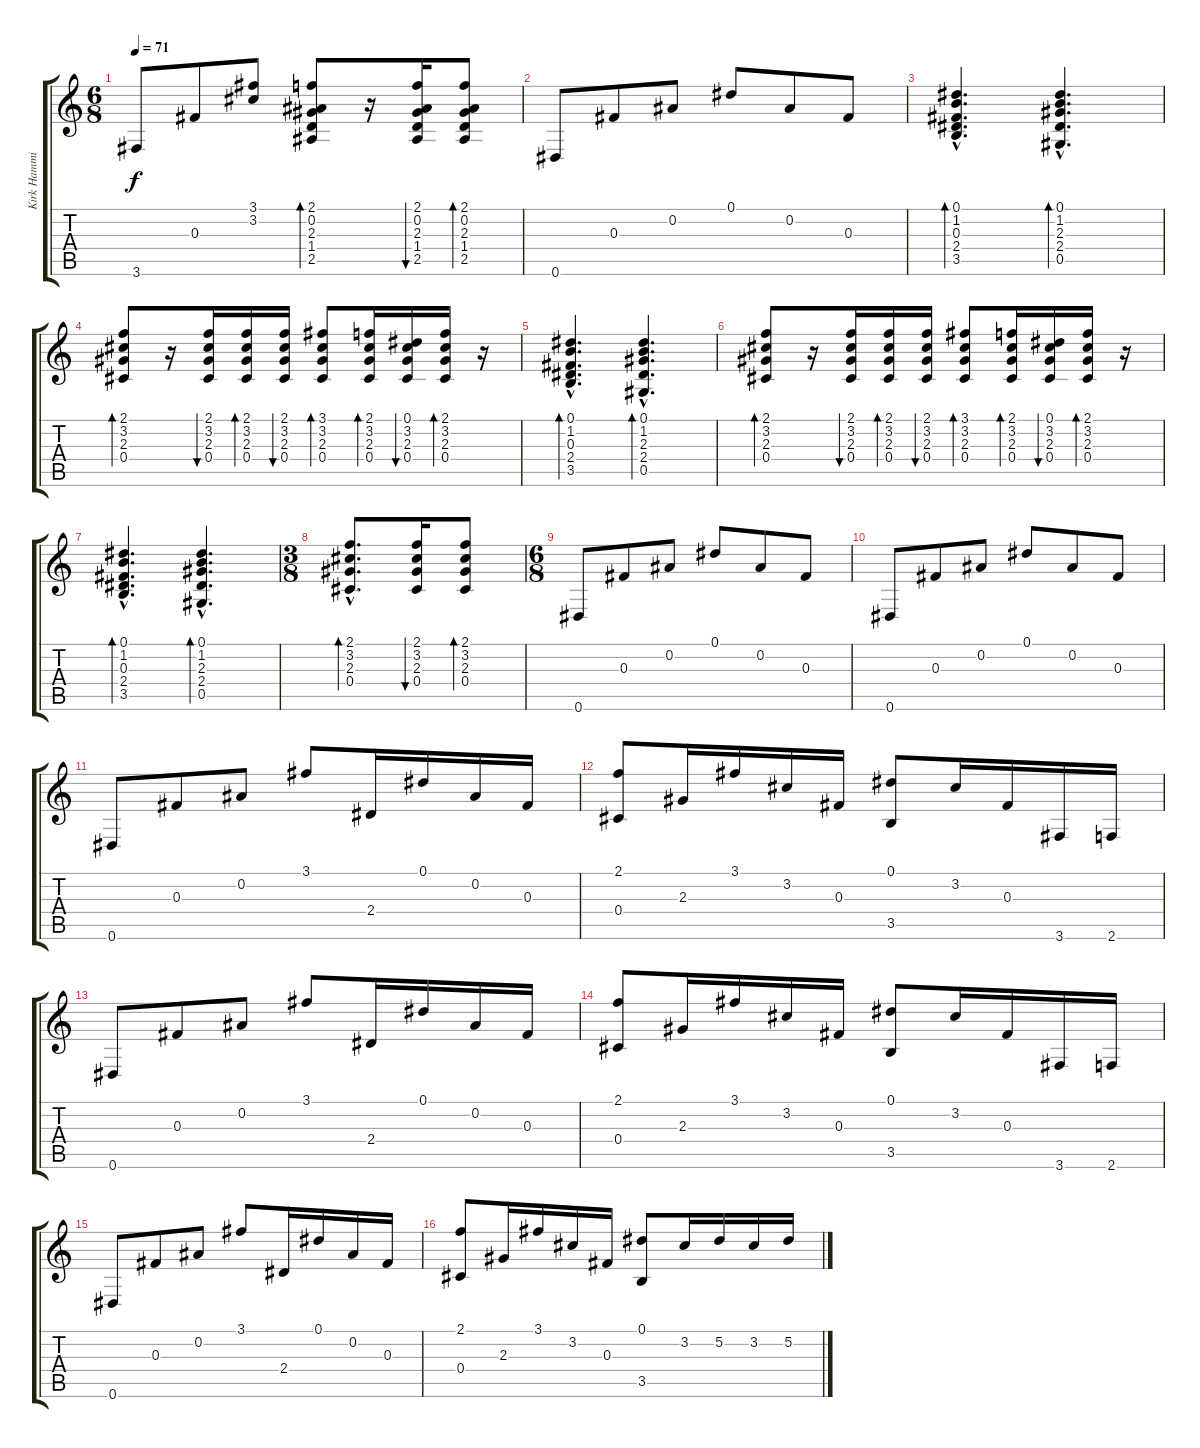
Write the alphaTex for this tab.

\track ("Kirk Hammit" "Kirk Hammi") {instrument electricguitarclean}
\staff {score tabs}
\tuning (Eb4 Bb3 Gb3 Db3 Ab2 Eb2) {hide}
\ts (6 8)
\tempo 71
\clef g2
\ks c
3.6.8{dy f} 0.3.8 (3.1 3.2).8 (2.1 0.2 2.3 1.4 2.5).8{bd 60} r.16 (2.1 0.2 2.3 1.4 2.5).16{bu 30} (2.1 0.2 2.3 1.4 2.5).8{bd 30} |
0.6.8 0.3.8 0.2.8 0.1.8 0.2.8 0.3.8 |
(0.1{hac} 1.2{hac} 0.3{hac} 2.4{hac} 3.5{hac}).4{d bd 30} (0.1{hac} 1.2{hac} 2.3{hac} 2.4{hac} 0.5{hac}).4{d bd 30} |
(2.1 3.2 2.3 0.4).8{bd 30} r.16 (2.1 3.2 2.3 0.4).16{bu 30} (2.1 3.2 2.3 0.4).16{bd 60} (2.1 3.2 2.3 0.4).16{bu 60} (3.1 3.2 2.3 0.4).8{bd 60} (2.1 3.2 2.3 0.4).16{bd 60} (0.1 3.2 2.3 0.4).16{bu 60} (2.1 3.2 2.3 0.4).16{bd 60} r.16 |
(0.1{hac} 1.2{hac} 0.3{hac} 2.4{hac} 3.5{hac}).4{d bd 30} (0.1{hac} 1.2{hac} 2.3{hac} 2.4{hac} 0.5{hac}).4{d bd 30} |
(2.1 3.2 2.3 0.4).8{bd 30} r.16 (2.1 3.2 2.3 0.4).16{bu 30} (2.1 3.2 2.3 0.4).16{bd 60} (2.1 3.2 2.3 0.4).16{bu 60} (3.1 3.2 2.3 0.4).8{bd 60} (2.1 3.2 2.3 0.4).16{bd 60} (0.1 3.2 2.3 0.4).16{bu 60} (2.1 3.2 2.3 0.4).16{bd 60} r.16 |
(0.1{hac} 1.2{hac} 0.3{hac} 2.4{hac} 3.5{hac}).4{d bd 30} (0.1{hac} 1.2{hac} 2.3{hac} 2.4{hac} 0.5{hac}).4{d bd 30} |
\ts (3 8)
(2.1{hac} 3.2{hac} 2.3{hac} 0.4{hac}).8{d bd 30} (2.1 3.2 2.3 0.4).16{bu 30} (2.1 3.2 2.3 0.4).8{bd 30} |
\ts (6 8)
0.6.8 0.3.8 0.2.8 0.1.8 0.2.8 0.3.8 |
0.6.8 0.3.8 0.2.8 0.1.8 0.2.8 0.3.8 |
0.6.8 0.3.8 0.2.8 3.1.8 2.4.16 0.1.16 0.2.16 0.3.16 |
(2.1 0.4).8 2.3.16 3.1.16 3.2.16 0.3.16 (0.1 3.5).8 3.2.16 0.3.16 3.6.16 2.6.16 |
0.6.8 0.3.8 0.2.8 3.1.8 2.4.16 0.1.16 0.2.16 0.3.16 |
(2.1 0.4).8 2.3.16 3.1.16 3.2.16 0.3.16 (0.1 3.5).8 3.2.16 0.3.16 3.6.16 2.6.16 |
0.6.8 0.3.8 0.2.8 3.1.8 2.4.16 0.1.16 0.2.16 0.3.16 |
(2.1 0.4).8 2.3.16 3.1.16 3.2.16 0.3.16 (0.1 3.5).8 3.2.16 5.2.16 3.2.16 5.2.16
